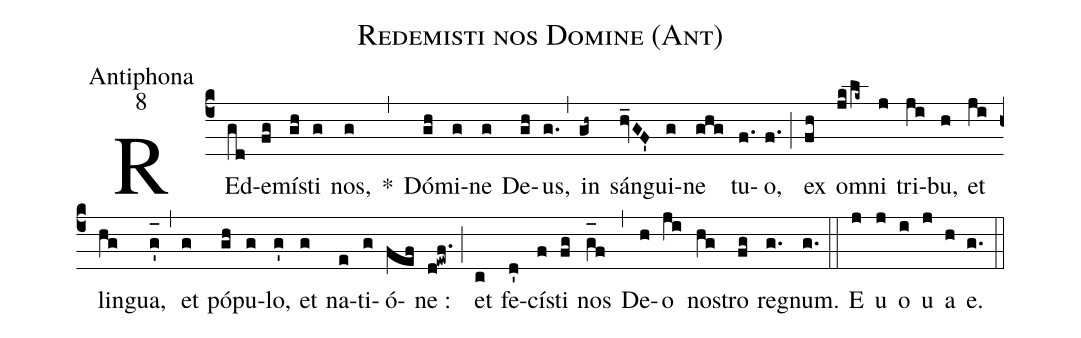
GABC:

name:Redemisti nos Domine (Ant);
office-part:Antiphona;
mode:8;
%%
(c4) REd(gd)e(fg)mí(gh)sti(g) nos,(g) *(,) Dó(gh)mi(g)ne(g) De(gh)us,(g.) (,) in(gh~) sán(hv_GF')gui(g)ne(ghg) tu(f.)o,(f.) (;) ex(fh) o(jk/lk~)mni(j) tri(ji)bu,(h) et(ji) lin(hg)gua,(g'_[oh:h]) (,) et(g) pó(gh)pu(g)lo,(g') et(g) na(e)ti(g)ó(fef)ne :(d!ewf.) (;) et(c) fe(d')cí(f)sti(fg) nos(g_[oh:h]f) (,) De(h)o(ji) no(hg)stro(fg) re(g.)gnum.(g.) (::) <eu>E(j) u(j) o(i) u(j) a(h) e.</eu>(g.) (::)
